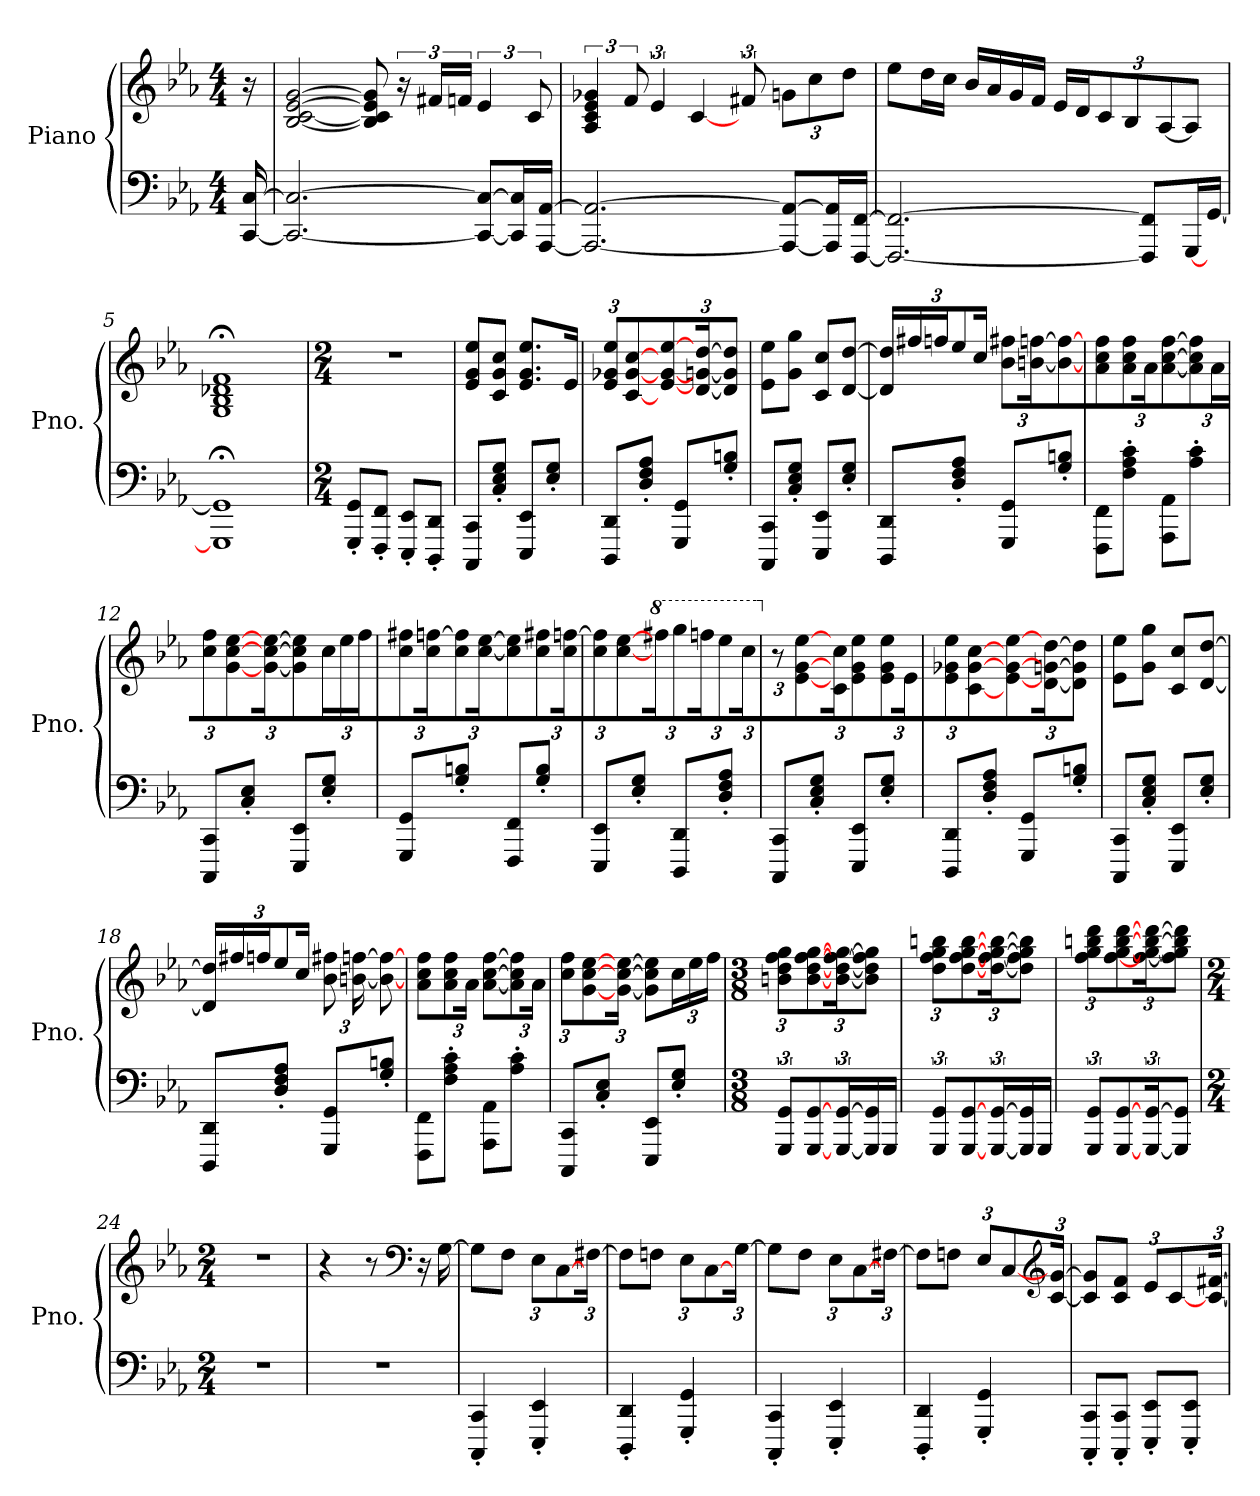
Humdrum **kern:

**kern	**kern
*part1	*part1
*staff2	*staff1
*I"Piano	*
*I'Pno.	*
*clefF4	*clefG2
*k[b-e-a-]	*k[b-e-a-]
*M4/4	*M4/4
=1	=1
[16CC/ [16C/	16r
=2	=2
*	*MM100
2.CC/_ 2.C/_	[2B-/ [2c/ [2e-/ [2g/
.	8B-/] 8c/] 8e-/] 8g/]
.	24r
.	24f#X/LL
.	24fn/JJ
8CC/_ 8C/_L	6e-/
16CC/] 16C/]L	.
.	12c/
[16AAA-/ [16AA-/JJ	.
=3	=3
2.AAA-/_ 2.AA-/_	6A-/ 6c/ 6e-/ 6g-X/
.	12f/
.	6e-/
.	[4c/
.	12f#X/
8AAA-/_ 8AA-/_L	12gn\L
.	12cc\
16AAA-/] 16AA-/]L	.
.	12dd\J
[16FFF/ [16FF/JJ	.
!!LO:LB:g=z
=4	=4
2.FFF/_ 2.FF/_	8ee-\L
.	16dd\L
.	16cc\JJ
.	16b-/LL
.	16a-/
.	16g/
.	16f/JJ
.	16e-/LL
.	16d/J
*	*Xbrackettup
.	12c/
.	12B-/
8FFF/] 8FF/]L	.
.	[12A-/
[16GGG/L	8A-/J]
[16GG/JJ	.
=5	=5
1GGG];< 1GG];<	1G;< 1B-;< 1d-X;< 1f;<
=6	=6
*M2/4	*M2/4
8GGG/' 8GG/'L	2r
8FFF/' 8FF/'J	.
8EEE-/' 8EE-/'L	.
8DDD/' 8DD/'J	.
=7	=7
8CCC/ 8CC/L	8e-/ 8g/ 8ee-/L
8C/' 8E-/' 8G/'J	8c/ 8g/ 8cc/J
8EEE-/ 8EE-/L	8.e-/ 8.g/ 8.ee-/L
8E-/' 8G/'J	.
.	16e-/Jk
=8	=8
8DDD/ 8DD/L	12e-/ 12g-X/ 12ee-/L
.	[8c/ [8g-/ [8cc/
8D/' 8F/' 8A-/'J	.
.	[8e-/ [8g-/ [8ee-/J
8GGG/ 8GG/L	.
.	[24d/ [24gn/ [24dd/K
8G/' 8Bn/'J	8d/] 8g/] 8dd/]J
!!LO:LB:g=z
=9	=9
8CCC/ 8CC/L	8e-\ 8ee-\L
8C/' 8E-/' 8G/'J	8g\ 8gg\J
8EEE-/ 8EE-/L	8c/ 8cc/L
8E-/' 8G/'J	[8d/ [8dd/J
=10	=10
8DDD/ 8DD/L	24d/] 24dd/]LL
.	24ff#X/
.	24ffn/J
8D/' 8F/' 8A-/'J	12ee-/
.	24cc/Jk
8GGG/ 8GG/L	12b-\ 12ff#X\L
.	[24bn\ [24ffn\K
8G/' 8Bn/'J	8b\_ 8ff\_
=11	=11
8FFF\ 8FF\L	8a-\ 8cc\ 8ff\L
8F\' 8A-\' 8c\'J	12a-\ 12cc\ 12ff\
.	24a-\Jk
8AAA-\ 8AA-\L	[8a-\ [8cc\ [8ff\L
8A-\' 8c\'J	12a-\] 12cc\] 12ff\]
.	24a-\Jk
=12	=12
8CCC/ 8CC/L	12cc\ 12ff\L
.	[8g\ [8cc\ [8ee-\
8C/' 8E-/'J	.
.	[24g\ [24cc\ [24ee-\Jk
8EEE-/ 8EE-/L	8g\] 8cc\] 8ee-\]L
8E-/' 8G/'J	24cc\L
.	24ee-\
.	24ff\JJ
!!LO:LB:g=z
=13	=13
8GGG/ 8GG/L	12cc\ 12ff#X\L
.	24cc\ [24ffn\K
8G/' 8Bn/'J	12cc\ 12ff\]
.	[24cc\ [24ee-\Jk
8FFF/ 8FF/L	8cc\] 8ee-\]L
8G/' 8B/'J	12cc\ 12ff#X\
.	24cc\ [24ffn\Jk
=14	=14
8EEE-/ 8EE-/L	12cc\ 12ff\]L
.	[8cc\ [8ee-\
8E-/' 8G/'J	.
*	*8va
.	24fff#X\Jk
8DDD/ 8DD/L	12ggg\L
.	24fffn\K
8D/' 8F/' 8A-/'J	12eee-\
.	24ccc\Jk
=15	=15
*	*X8va
8CCC/ 8CC/L	12r
.	[8e-/ [8g/ [8ee-/L
8C/' 8E-/' 8G/'J	.
.	24c/ 24cc/Jk
8EEE-/ 8EE-/L	8e-/ 8g/ 8ee-/L
8E-/' 8G/'J	12e-/ 12g/ 12ee-/
.	24e-/Jk
=16	=16
8DDD/ 8DD/L	12e-/ 12g-X/ 12ee-/L
.	[8c/ [8g-/ [8cc/
8D/' 8F/' 8A-/'J	.
.	[8e-/ [8g-/ [8ee-/J
8GGG/ 8GG/L	.
.	[24d/ [24gn/ [24dd/K
8G/' 8Bn/'J	8d/] 8g/] 8dd/]J
!!LO:LB:g=z
=17	=17
8CCC/ 8CC/L	8e-\ 8ee-\L
8C/' 8E-/' 8G/'J	8g\ 8gg\J
8EEE-/ 8EE-/L	8c/ 8cc/L
8E-/' 8G/'J	[8d/ [8dd/J
=18	=18
8DDD/ 8DD/L	24d/] 24dd/]LL
.	24ff#X/
.	24ffn/J
8D/' 8F/' 8A-/'J	12ee-/
.	24cc/Jk
8GGG/ 8GG/L	12b-\ 12ff#X\L
.	[24bn\ [24ffn\K
8G/' 8Bn/'J	8b\_ 8ff\_
=19	=19
8FFF\ 8FF\L	8a-\ 8cc\ 8ff\L
8F\' 8A-\' 8c\'J	12a-\ 12cc\ 12ff\
.	24a-\Jk
8AAA-\ 8AA-\L	[8a-\ [8cc\ [8ff\L
8A-\' 8c\'J	12a-\] 12cc\] 12ff\]
.	24a-\Jk
=20	=20
8CCC/ 8CC/L	12cc\ 12ff\L
.	[8g\ [8cc\ [8ee-\
8C/' 8E-/'J	.
.	[24g\ [24cc\ [24ee-\Jk
8EEE-/ 8EE-/L	8g\] 8cc\] 8ee-\]L
8E-/' 8G/'J	24cc\L
.	24ee-\
.	24ff\JJ
!!LO:PB:g=z
=21	=21
*M3/8	*M3/8
12GGG/ 12GG/L	12bn\ 12dd\ 12ff\ 12gg\L
[8GGG/ [8GG/	[8b\ [8dd\ [8ff\ [8gg\
[24GGG/ [24GG/L	[24b\ [24dd\ [24ff\ [24gg\K
16GGG/] 16GG/]	8b\] 8dd\] 8ff\] 8gg\]J
16GGG/JJ	.
=22	=22
12GGG/ 12GG/L	12dd\ 12ff\ 12gg\ 12bbn\L
[8GGG/ [8GG/	[8dd\ [8ff\ [8gg\ [8bb\
[24GGG/ [24GG/L	[24dd\ [24ff\ [24gg\ [24bb\K
16GGG/] 16GG/]	8dd\] 8ff\] 8gg\] 8bb\]J
16GGG/JJ	.
=23	=23
12GGG/ 12GG/L	12ff\ 12gg\ 12bbn\ 12ddd\L
[8GGG/ [8GG/	[8ff\ [8gg\ [8bb\ [8ddd\
[24GGG/ [24GG/K	[24ff\ [24gg\ [24bb\ [24ddd\K
8GGG/] 8GG/]J	8ff\] 8gg\] 8bb\] 8ddd\]J
=24	=24
*M2/4	*M2/4
2r	2r
=25	=25
2r	4r
.	8r
*	*clefF4
.	16r
.	[16G\
!!LO:LB:g=z
=26	=26
4CCC/' 4CC/'	8G\L]
.	8F\J
4EEE-/' 4EE-/'	12E-\L
.	[8C\
.	[24F#X\Jk
=27	=27
4DDD/' 4DD/'	8F#\L]
.	8Fn\J
4GGG/' 4GG/'	12E-\L
.	[8C\
.	[24G\Jk
=28	=28
4CCC/' 4CC/'	8G\L]
.	8F\J
4EEE-/' 4EE-/'	12E-\L
.	[8C\
.	[24F#X\Jk
=29	=29
4DDD/' 4DD/'	8F#\L]
.	8Fn\J
4GGG/' 4GG/'	12E-/L
.	[8C/
*	*clefG2
.	[24c/ [24g/Jk
=30	=30
8CCC/' 8CC/'L	8c/] 8g/]L
8CCC/' 8CC/'J	8c/ 8f/J
8EEE-/' 8EE-/'L	12e-/L
.	[8c/
8EEE-/' 8EE-/'J	.
.	[24c/ [24f#X/Jk
=	=
*-	*-
